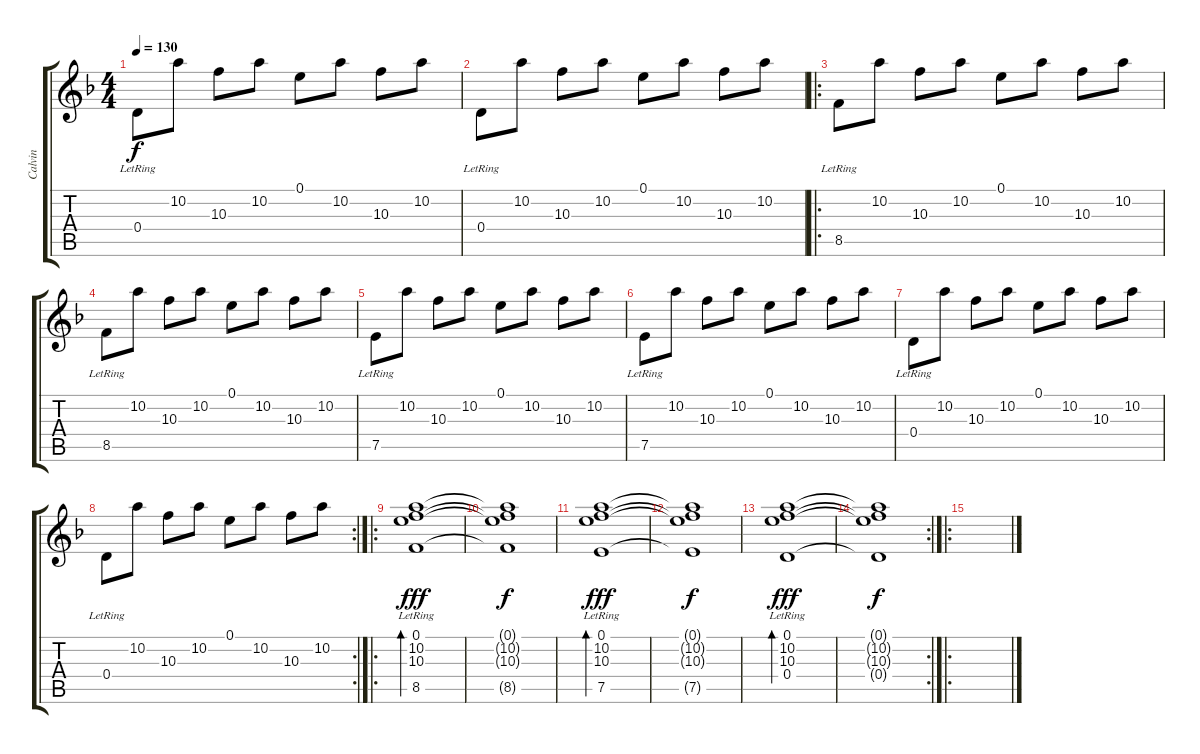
\track ("Calvin" "Calvin") {instrument electricguitarclean}
\staff {score tabs}
\tuning (E4 B3 G3 D3 A2 D2) {hide}
\ts (4 4)
\tempo 130
\clef g2
\ks dminor
0.4{lr}.8{dy f} 10.2.8 10.3.8 10.2.8 0.1.8 10.2.8 10.3.8 10.2.8 |
0.4{lr}.8 10.2.8 10.3.8 10.2.8 0.1.8 10.2.8 10.3.8 10.2.8 |
\ro
8.5{lr}.8 10.2.8 10.3.8 10.2.8 0.1.8 10.2.8 10.3.8 10.2.8 |
8.5{lr}.8 10.2.8 10.3.8 10.2.8 0.1.8 10.2.8 10.3.8 10.2.8 |
7.5{lr}.8 10.2.8 10.3.8 10.2.8 0.1.8 10.2.8 10.3.8 10.2.8 |
7.5{lr}.8 10.2.8 10.3.8 10.2.8 0.1.8 10.2.8 10.3.8 10.2.8 |
0.4{lr}.8 10.2.8 10.3.8 10.2.8 0.1.8 10.2.8 10.3.8 10.2.8 |
\rc 2
0.4{lr}.8 10.2.8 10.3.8 10.2.8 0.1.8 10.2.8 10.3.8 10.2.8 |
\ro
(0.1{lr} 10.2{lr} 10.3{lr} 8.5{lr}).1{bd 240 dy fff} |
(0.1{t} 10.2{t} 10.3{t} 8.5{t}).1{dy f} |
(0.1{lr} 10.2{lr} 10.3{lr} 7.5{lr}).1{bd 240 dy fff} |
(0.1{t} 10.2{t} 10.3{t} 7.5{t}).1{dy f} |
(0.1{lr} 10.2{lr} 10.3{lr} 0.4{lr}).1{bd 240 dy fff} |
\rc 2
(0.1{t} 10.2{t} 10.3{t} 0.4{t}).1{dy f} |
\ro
